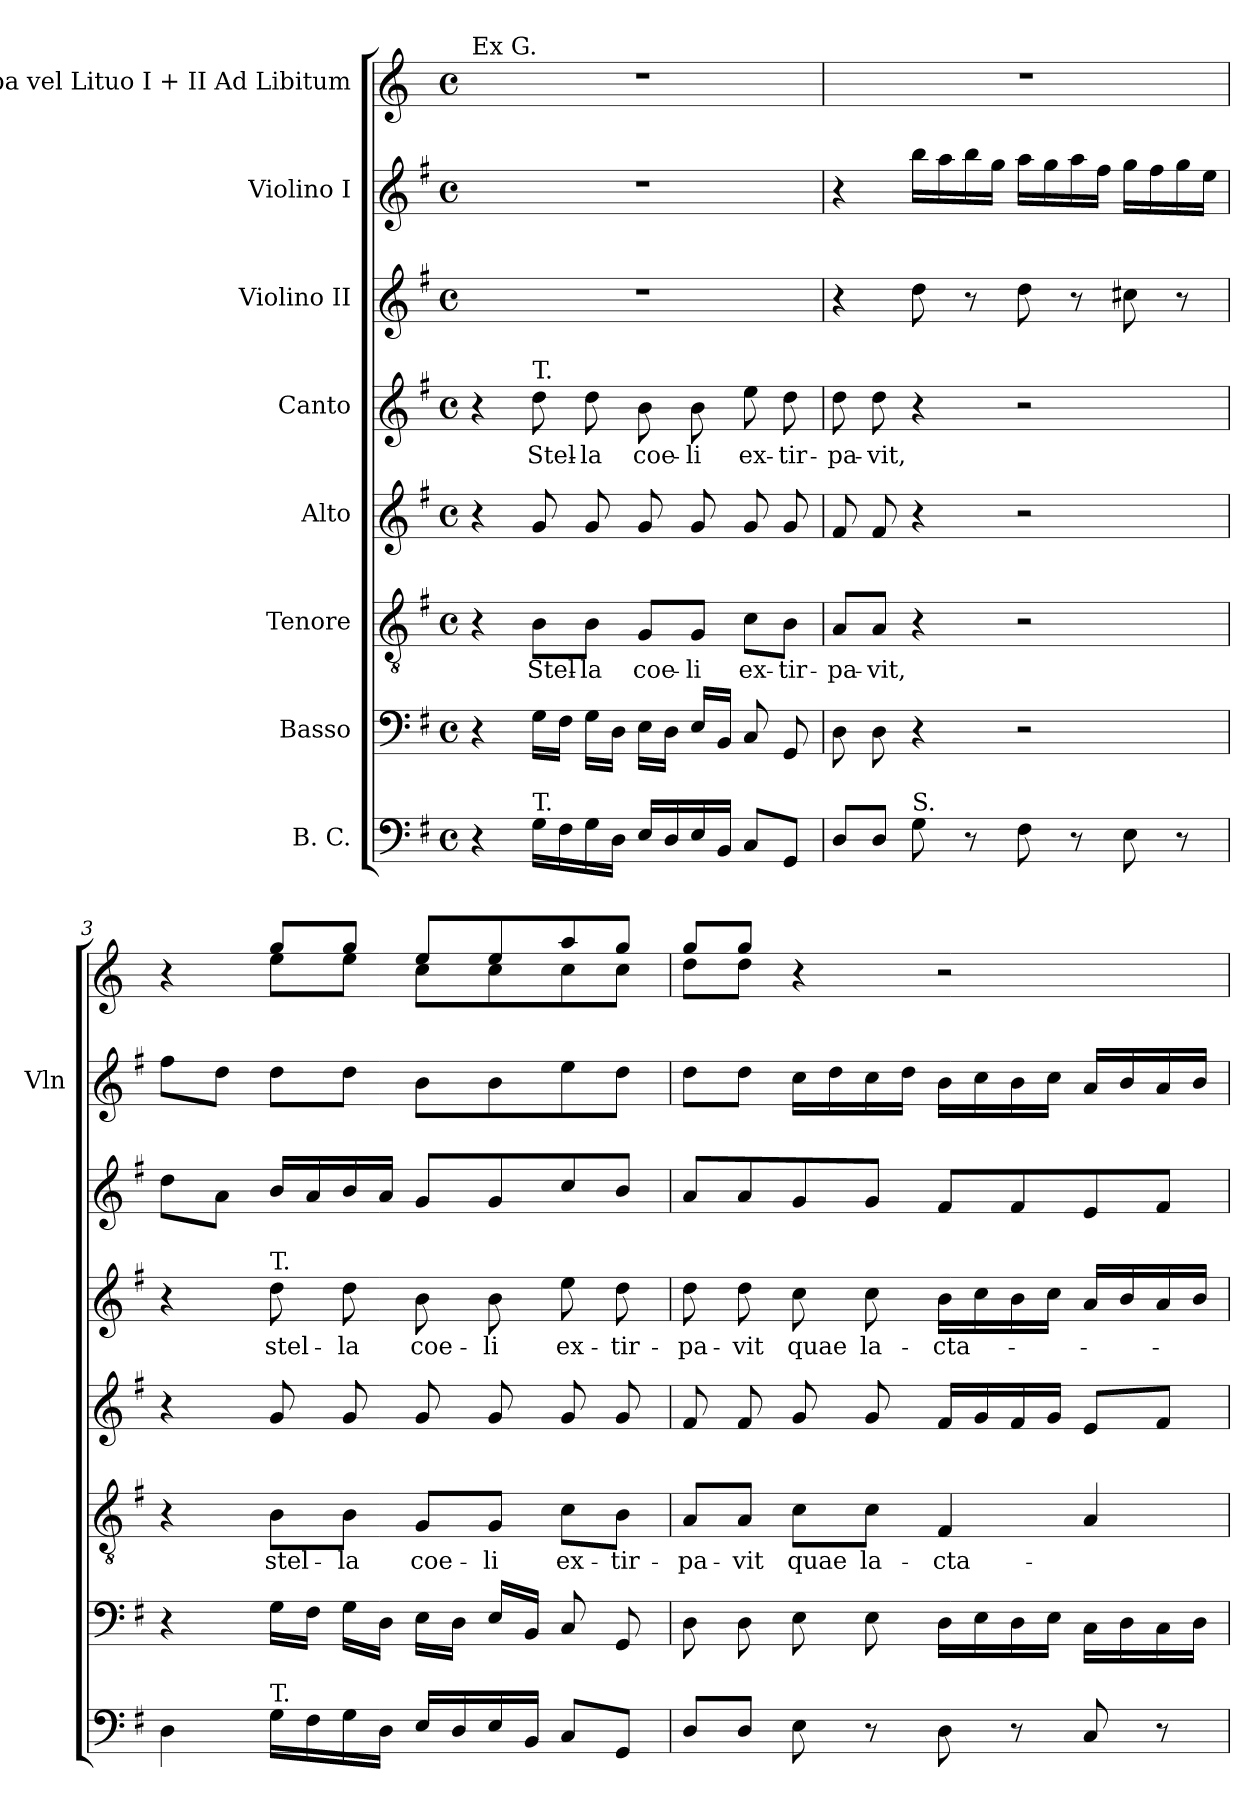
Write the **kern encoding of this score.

**kern	**kern	**kern	**text	**kern	**kern	**text	**kern	**kern	**kern
*part8	*part7	*part6	*part6	*part5	*part4	*part4	*part3	*part2	*part1
*staff8	*staff7	*staff6	*staff6	*staff5	*staff4	*staff4	*staff3	*staff2	*staff1
*I"B. C.	*I"Basso	*I"Tenore	*	*I"Alto	*I"Canto	*	*I"Violino II	*I"Violino I	*I"Tuba vel Lituo I + II Ad Libitum
*	*	*	*	*	*	*	*	*I'Vln	*
*clefF4	*clefF4	*clefGv2	*	*clefG2	*clefG2	*	*clefG2	*clefG2	*clefG2
*	*	*	*	*	*	*	*	*	*ITrd3c5
*k[f#]	*k[f#]	*k[f#]	*	*k[f#]	*k[f#]	*	*k[f#]	*k[f#]	*k[f#]
*M4/4	*M4/4	*M4/4	*	*M4/4	*M4/4	*	*M4/4	*M4/4	*M4/4
*met(c)	*met(c)	*met(c)	*	*met(c)	*met(c)	*	*met(c)	*met(c)	*met(c)
*MM80	*MM80	*MM80	*	*MM80	*MM80	*	*MM80	*MM80	*MM80
=1	=1	=1	=1	=1	=1	=1	=1	=1	=1
!	!	!	!	!	!	!	!	!	!LO:TX:a:t=Ex G.
4r	4r	4r	.	4r	4r	.	1r	1r	1r
!	!	!	!	!	!LO:TX:a:t=T.	!	!	!	!
!LO:TX:a:t=T.	!	!	!	!	!	!	!	!	!
!	!	!	!LO:LY:b	!	!	!LO:LY:b	!	!	!
16G\LL	16G\LL	8B\L	Stel-	8g/	8dd\	Stel-	.	.	.
16F#\	16F#\JJ	.	.	.	.	.	.	.	.
!	!	!	!LO:LY:b	!	!	!LO:LY:b	!	!	!
16G\	16G\LL	8B\J	-la	8g/	8dd\	-la	.	.	.
16D\JJ	16D\JJ	.	.	.	.	.	.	.	.
!	!	!	!LO:LY:b	!	!	!LO:LY:b	!	!	!
16E/LL	16E\LL	8G/L	coe-	8g/	8b\	coe-	.	.	.
16D/	16D\JJ	.	.	.	.	.	.	.	.
!	!	!	!LO:LY:b	!	!	!LO:LY:b	!	!	!
16E/	16E/LL	8G/J	-li	8g/	8b\	-li	.	.	.
16BB/JJ	16BB/JJ	.	.	.	.	.	.	.	.
!	!	!	!LO:LY:b	!	!	!LO:LY:b	!	!	!
8C/L	8C/	8c\L	ex-	8g/	8ee\	ex-	.	.	.
!	!	!	!LO:LY:b	!	!	!LO:LY:b	!	!	!
8GG/J	8GG/	8B\J	-tir-	8g/	8dd\	-tir-	.	.	.
=2	=2	=2	=2	=2	=2	=2	=2	=2	=2
!	!	!	!LO:LY:b	!	!	!LO:LY:b	!	!	!
8D/L	8D\	8A/L	-pa-	8f#/	8dd\	-pa-	4r	4r	1r
!	!	!	!LO:LY:b	!	!	!LO:LY:b	!	!	!
8D/J	8D\	8A/J	-vit,	8f#/	8dd\	-vit,	.	.	.
!LO:TX:a:t=S.	!	!	!	!	!	!	!	!	!
8G\	4r	4r	.	4r	4r	.	8dd\	16bb\LL	.
.	.	.	.	.	.	.	.	16aa\	.
8r	.	.	.	.	.	.	8r	16bb\	.
.	.	.	.	.	.	.	.	16gg\JJ	.
8F#\	2r	2r	.	2r	2r	.	8dd\	16aa\LL	.
.	.	.	.	.	.	.	.	16gg\	.
8r	.	.	.	.	.	.	8r	16aa\	.
.	.	.	.	.	.	.	.	16ff#\JJ	.
8E\	.	.	.	.	.	.	8cc#X\	16gg\LL	.
.	.	.	.	.	.	.	.	16ff#\	.
8r	.	.	.	.	.	.	8r	16gg\	.
.	.	.	.	.	.	.	.	16ee\JJ	.
!!LO:LB:g=z
=3	=3	=3	=3	=3	=3	=3	=3	=3	=3
*	*	*	*	*	*	*	*	*	*^
4D\	4r	4r	.	4r	4r	.	8dd\L	8ff#\L	4r	4ryy
.	.	.	.	.	.	.	8a\J	8dd\J	.	.
!	!	!	!	!	!LO:TX:a:t=T.	!	!	!	!	!
!LO:TX:a:t=T.	!	!	!	!	!	!	!	!	!	!
!	!	!	!LO:LY:b	!	!	!LO:LY:b	!	!	!	!
16G\LL	16G\LL	8B\L	stel-	8g/	8dd\	stel-	16b/LL	8dd\L	8dd/L	8b\L
16F#\	16F#\JJ	.	.	.	.	.	16a/	.	.	.
!	!	!	!LO:LY:b	!	!	!LO:LY:b	!	!	!	!
16G\	16G\LL	8B\J	-la	8g/	8dd\	-la	16b/	8dd\J	8dd/J	8b\J
16D\JJ	16D\JJ	.	.	.	.	.	16a/JJ	.	.	.
!	!	!	!LO:LY:b	!	!	!LO:LY:b	!	!	!	!
16E/LL	16E\LL	8G/L	coe-	8g/	8b\	coe-	8g/L	8b\L	8b/L	8g\L
16D/	16D\JJ	.	.	.	.	.	.	.	.	.
!	!	!	!LO:LY:b	!	!	!LO:LY:b	!	!	!	!
16E/	16E/LL	8G/J	-li	8g/	8b\	-li	8g/	8b\	8b/	8g\
16BB/JJ	16BB/JJ	.	.	.	.	.	.	.	.	.
!	!	!	!LO:LY:b	!	!	!LO:LY:b	!	!	!	!
8C/L	8C/	8c\L	ex-	8g/	8ee\	ex-	8cc/	8ee\	8ee/	8g\
!	!	!	!LO:LY:b	!	!	!LO:LY:b	!	!	!	!
8GG/J	8GG/	8B\J	-tir-	8g/	8dd\	-tir-	8b/J	8dd\J	8dd/J	8g\J
=4	=4	=4	=4	=4	=4	=4	=4	=4	=4	=4
!	!	!	!LO:LY:b	!	!	!LO:LY:b	!	!	!	!
8D/L	8D\	8A/L	-pa-	8f#/	8dd\	-pa-	8a/L	8dd\L	8dd/L	8a\L
!	!	!	!LO:LY:b	!	!	!LO:LY:b	!	!	!	!
8D/J	8D\	8A/J	-vit	8f#/	8dd\	-vit	8a/	8dd\J	8dd/J	8a\J
!	!	!	!LO:LY:b	!	!	!LO:LY:b	!	!	!	!
8E\	8E\	8c\L	quae	8g/	8cc\	quae	8g/	16cc\LL	4r	4ryy
.	.	.	.	.	.	.	.	16dd\	.	.
!	!	!	!LO:LY:b	!	!	!LO:LY:b	!	!	!	!
8r	8E\	8c\J	la-	8g/	8cc\	la-	8g/J	16cc\	.	.
.	.	.	.	.	.	.	.	16dd\JJ	.	.
!	!	!	!LO:LY:b	!	!	!LO:LY:b	!	!	!	!
8D\	16D\LL	4F#/	-cta-	16f#/LL	16b\LL	-cta-	8f#/L	16b\LL	2r	2ryy
.	16E\	.	.	16g/	16cc\	.	.	16cc\	.	.
8r	16D\	.	.	16f#/	16b\	.	8f#/	16b\	.	.
.	16E\JJ	.	.	16g/JJ	16cc\JJ	.	.	16cc\JJ	.	.
8C/	16C\LL	4A/	.	8e/L	16a/LL	.	8e/	16a/LL	.	.
.	16D\	.	.	.	16b/	.	.	16b/	.	.
8r	16C\	.	.	8f#/J	16a/	.	8f#/J	16a/	.	.
.	16D\JJ	.	.	.	16b/JJ	.	.	16b/JJ	.	.
*	*	*	*	*	*	*	*	*	*v	*v
=	=	=	=	=	=	=	=	=	=
*-	*-	*-	*-	*-	*-	*-	*-	*-	*-
